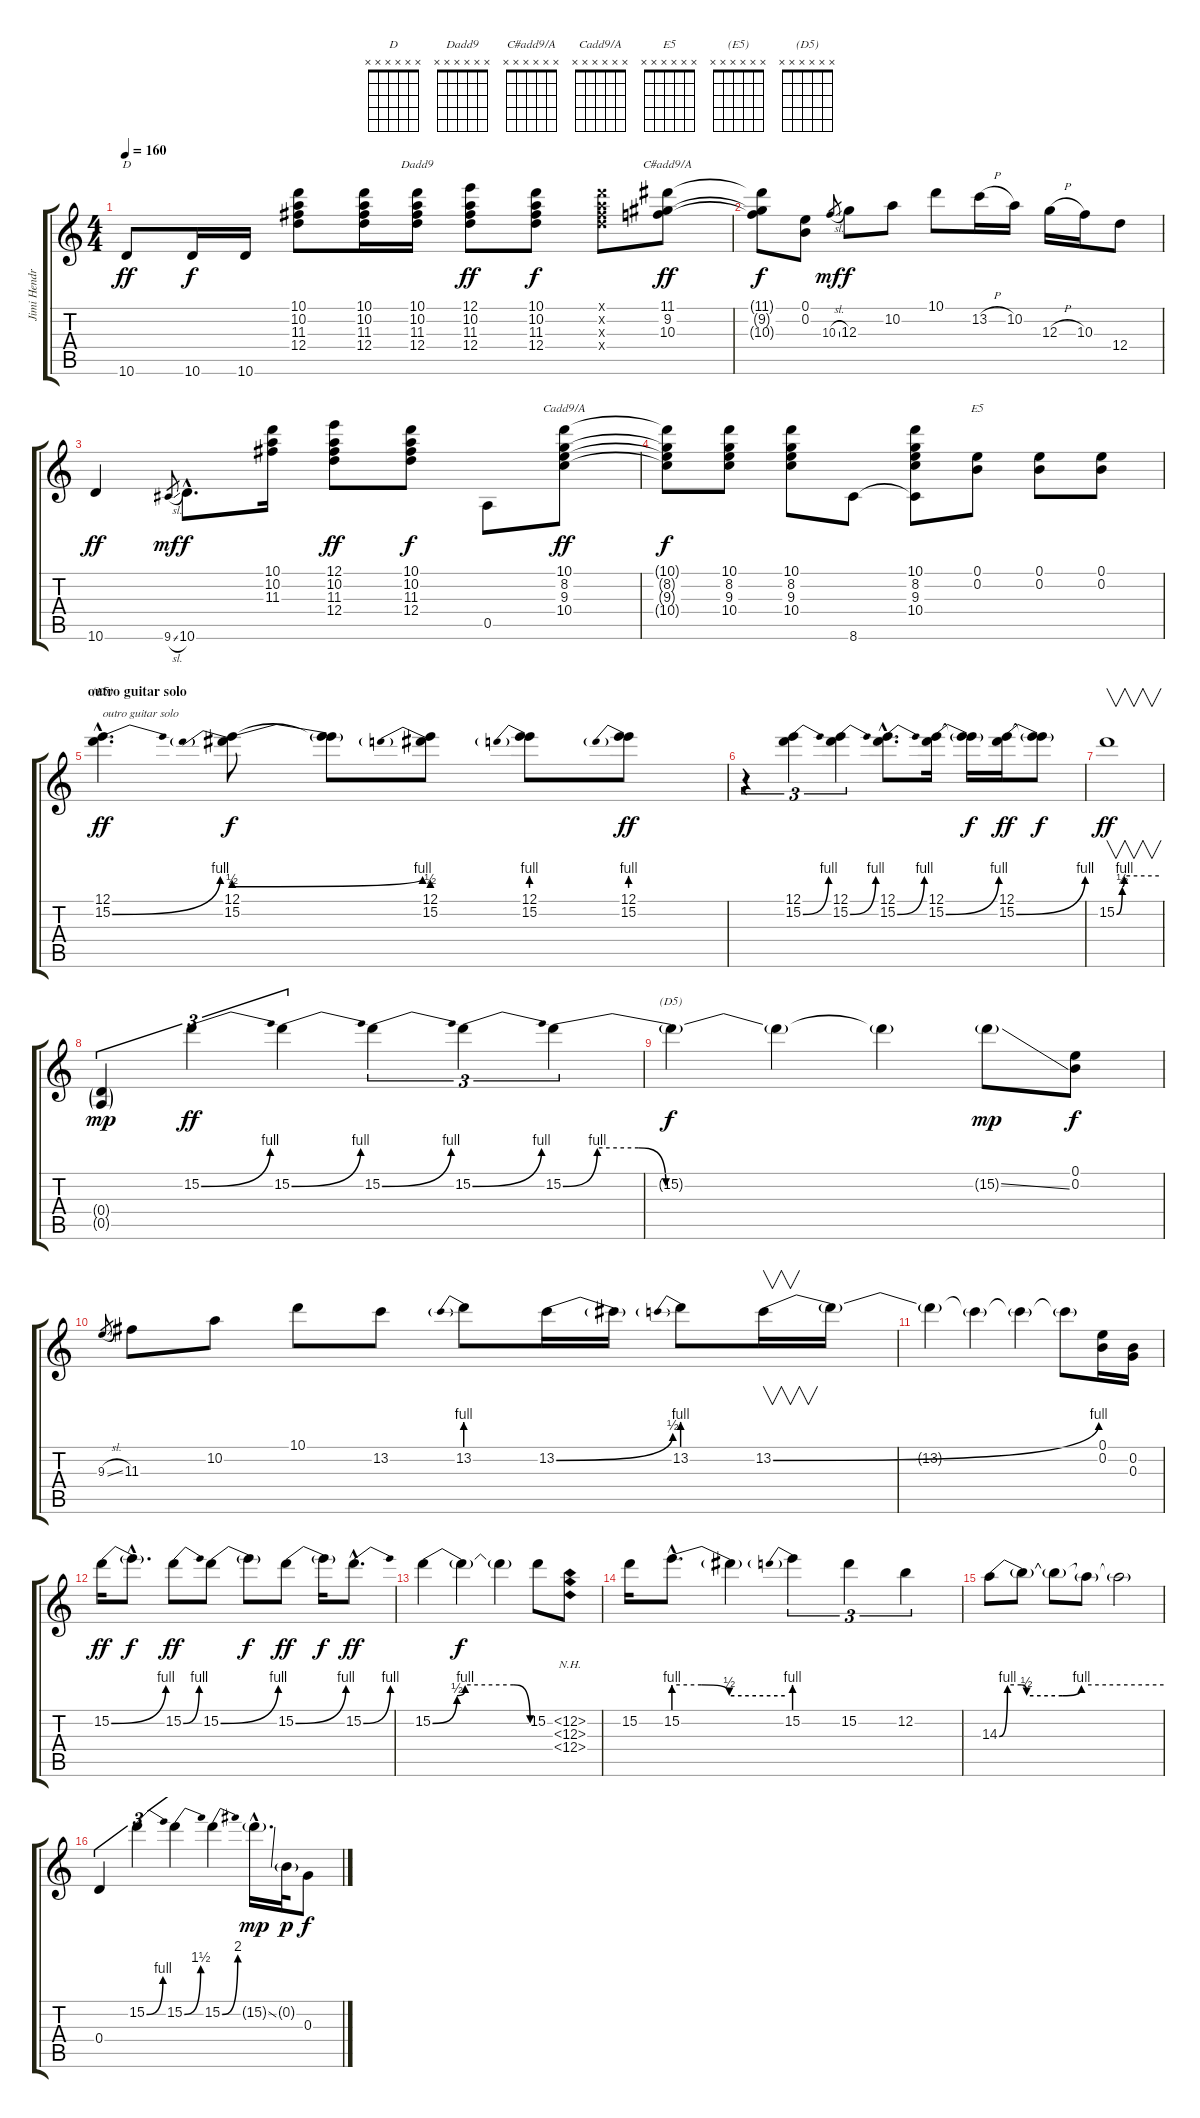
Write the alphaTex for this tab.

\track ("Jimi Hendrix - Guitar" "Jimi Hendr") {instrument overdrivenguitar}
\staff {score tabs}
\tuning (E4 B3 G3 D3 A2 E2) {hide}
\chord ("D" x x x x x x) {firstfret 0}
\chord ("Dadd9" x x x x x x) {firstfret 0}
\chord ("C#add9/A" x x x x x x) {firstfret 0}
\chord ("Cadd9/A" x x x x x x) {firstfret 0}
\chord ("E5" x x x x x x) {firstfret 0}
\chord ("(E5)" x x x x x x) {firstfret 0}
\chord ("(D5)" x x x x x x) {firstfret 0}
\ts (4 4)
\tempo 160
\clef g2
\ks c
10.6.8{ch "D" dy ff} 10.6.16{dy f} 10.6.16 (10.1 10.2 11.3 12.4).8 (10.1 10.2 11.3 12.4).16 (10.1 10.2 11.3 12.4).16{ch "Dadd9"} (12.1 10.2 11.3 12.4).8{dy ff} (10.1 10.2 11.3 12.4).8{dy f} (10.1{x} 10.2{x} 11.3{x} 12.4{x}).8 (11.1 9.2 10.3).8{ch "C#add9/A" dy ff} |
(11.1{t} 9.2{t} 10.3{t}).8{dy f} (0.1 0.2).8 10.3{sl}.8{gr dy mf} 12.3.8{dy f} 10.2.8 10.1.8 13.2{h}.16 10.2.16 12.3{h}.16 10.3.16 12.4.8 |
10.6.4{dy ff} 9.6{sl}.8{gr dy mf} 10.6{hac}.8{d dy f} (10.1 10.2 11.3).16 (12.1 10.2 11.3 12.4).8{dy ff} (10.1 10.2 11.3 12.4).8{dy f} 0.5.8 (10.1 8.2 9.3 10.4).8{ch "Cadd9/A" dy ff} |
(10.1{t} 8.2{t} 9.3{t} 10.4{t}).8{dy f} (10.1 8.2 9.3 10.4).8 (10.1 8.2 9.3 10.4).8 8.6.8 (10.1 8.2 9.3 10.4 8.6{t}).8 (0.1 0.2).8{ch "E5"} (0.1 0.2).8 (0.1 0.2).8 |
\section ("" "outro guitar solo")
(12.1{hac} 15.2{be (bend 0 0 60 4) hac}).4{d ch "(E5)" txt "outro guitar solo" dy ff} (12.1 15.2{be (prebendbend 0 2 60 4)}).8{dy f} (12.1{t} 15.2{t}).8 (12.1 15.2{be (prebend 0 2 60 2)}).8 (12.1 15.2{be (prebend 0 4 60 4)}).8 (12.1 15.2{be (prebend 0 4 60 4)}).8{dy ff} |
r.4{tu (3 2)} (12.1 15.2{be (bend 0 0 60 4)}).4{tu (3 2)} (12.1 15.2{be (bend 0 0 60 4)}).4{tu (3 2)} (12.1{hac} 15.2{be (bend 0 0 60 4) hac}).8{d} (12.1 15.2{be (bend 0 0 60 4)}).16 (12.1{t} 15.2{t}).16{dy f} (12.1 15.2{be (bend 0 0 60 4)}).16{dy ff} (12.1{t} 15.2{t}).8{dy f} |
15.2{be (custom 0 0 8 2 11 4 60 4)}.1{v dy ff} |
(0.4{g} 0.5{g}).4{tu (3 2) dy mp} 15.2{be (bend 0 0 60 4)}.4{tu (3 2) dy ff} 15.2{be (bend 0 0 60 4)}.4{tu (3 2)} 15.2{be (bend 0 0 60 4)}.4{tu (3 2)} 15.2{be (bend 0 0 60 4)}.4{tu (3 2)} 15.2{be (custom 0 0 5 4 11 4 15 0 60 0)}.4{tu (3 2)} |
15.2{t}.4{ch "(D5)" dy f} 15.2{t}.4 15.2{t}.4 15.2{ss g}.8{dy mp} (0.1 0.2).8{dy f} |
9.3{sl}.8{gr} 11.3.8 10.2.8 10.1.8 13.2.8 13.2{be (prebend 0 4 60 4)}.8 13.2{be (bend 0 0 60 2)}.16 13.2{t}.16 13.2{be (prebend 0 4 60 4)}.8 13.2{be (bend 0 0 60 4)}.16{v} 13.2{t}.16 |
13.2{t}.4 13.2{t}.4 13.2{t}.4 13.2{t}.8 (0.1 0.2).16 (0.2 0.3).16 |
15.2{be (bend 0 0 60 4)}.16{dy ff} 15.2{hac t}.8{d dy f} 15.2{be (bend 0 0 60 4)}.8{dy ff} 15.2{be (bend 0 0 60 4)}.8 15.2{t}.8{dy f} 15.2{be (bend 0 0 60 4)}.8{dy ff} 15.2{t}.16{dy f} 15.2{be (bend 0 0 60 4) hac}.8{d dy ff} |
15.2{be (custom 0 0 15 2 20 4 50 4 60 0)}.4 15.2{t}.4{dy f} 15.2{t}.4 15.2.8 (12.2{nh} 12.3{nh} 0.4{nh}).8 |
15.2.16 15.2{be (custom 0 4 15 4 30 2 60 2) hac}.8{d} 15.2{t}.4 15.2{be (prebend 0 4 60 4)}.4{tu (3 2)} 15.2.4{tu (3 2)} 12.2.4{tu (3 2)} |
14.3{be (custom 0 0 3 4 8 4 10 2 23 2 30 4 60 4)}.8 14.3{t}.8 14.3{t}.8 14.3{t}.8 14.3{t}.2 |
0.4.4{tu (3 2)} 15.2{be (bend 0 0 60 4)}.4{tu (3 2)} 15.2{be (bend 0 0 60 6)}.4{tu (3 2)} 15.2{be (bend 0 0 60 8)}.4 15.2{ss g hac}.16{d dy mp} 0.2{g}.32{dy p} 0.3.8{dy f}
